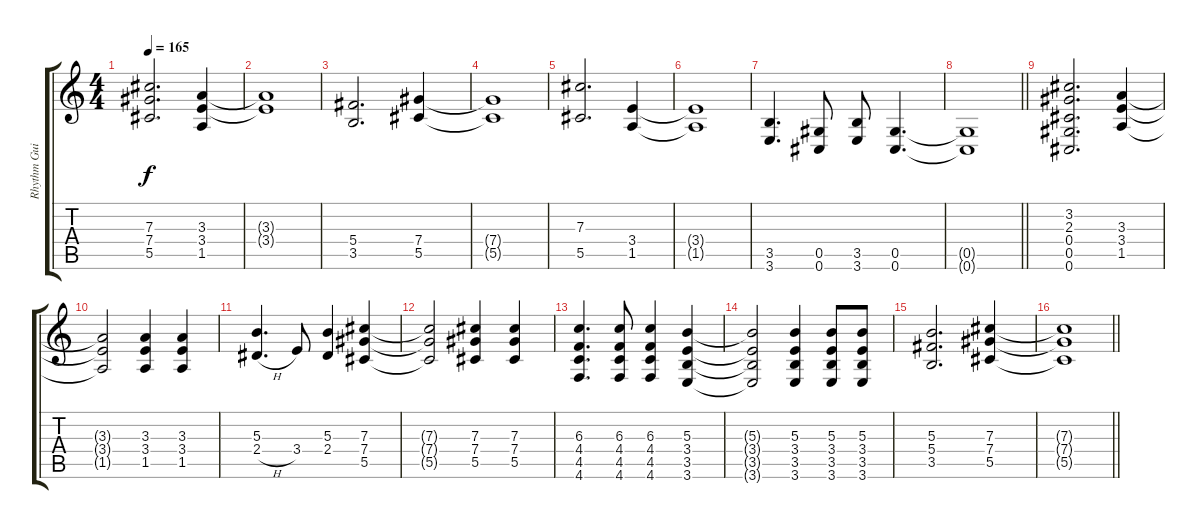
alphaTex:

\track ("Rhythm Guitar" "Rhythm Gui") {instrument distortionguitar}
\staff {score tabs}
\tuning (Eb4 Bb3 Gb3 Db3 Ab2 Db2) {hide}
\ts (4 4)
\tempo 165
\clef g2
\ks c
(7.3 7.4 5.5).2{d dy f} (3.3 3.4 1.5).4 |
(3.3{t} 3.4{t}).1 |
(5.4 3.5).2{d} (7.4 5.5).4 |
(7.4{t} 5.5{t}).1 |
(7.3 5.5).2{d} (3.4 1.5).4 |
(3.4{t} 1.5{t}).1 |
(3.5 3.6).4{d} (0.5 0.6).8 (3.5 3.6).8 (0.5 0.6).4{d} |
\barLineRight lightlight
(0.5{t} 0.6{t}).1 |
(3.2 2.3 0.4 0.5 0.6).2{d} (3.3 3.4 1.5).4 |
(3.3{t} 3.4{t} 1.5{t}).2 (3.3 3.4 1.5).4 (3.3 3.4 1.5).4 |
(5.3 2.4{h}).4{d} 3.4.8 (5.3 2.4).4 (7.3 7.4 5.5).4 |
(7.3{t} 7.4{t} 5.5{t}).2 (7.3 7.4 5.5).4 (7.3 7.4 5.5).4 |
(6.3 4.4 4.5 4.6).4{d} (6.3 4.4 4.5 4.6).8 (6.3 4.4 4.5 4.6).4 (5.3 3.4 3.5 3.6).4 |
(5.3{t} 3.4{t} 3.5{t} 3.6{t}).2 (5.3 3.4 3.5 3.6).4 (5.3 3.4 3.5 3.6).8 (5.3 3.4 3.5 3.6).8 |
(5.3 5.4 3.5).2{d} (7.3 7.4 5.5).4 |
\barLineRight lightlight
(7.3{t} 7.4{t} 5.5{t}).1
